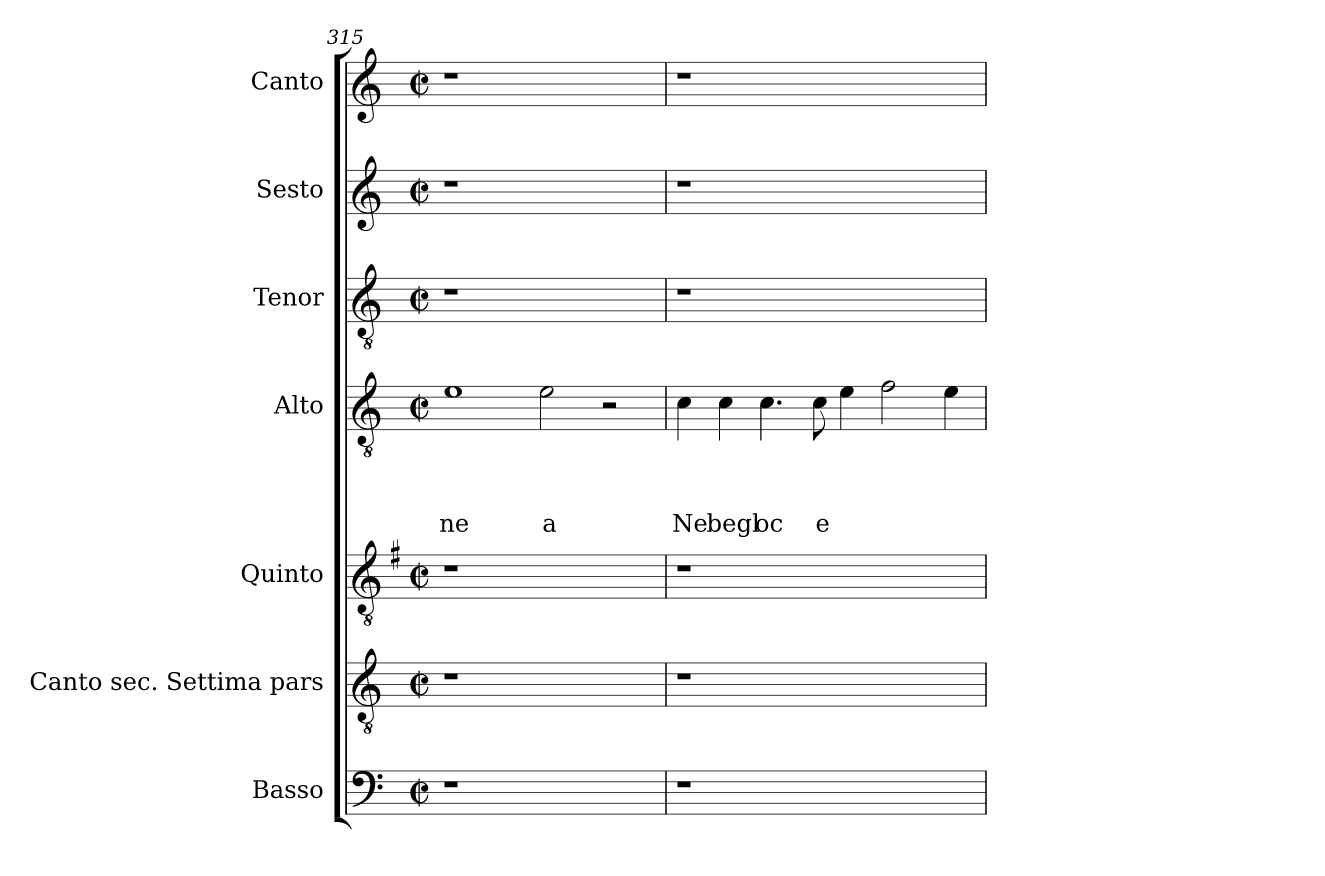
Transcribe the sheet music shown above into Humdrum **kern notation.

**kern	**kern	**kern	**kern	**text	**text	**text	**text	**kern	**kern	**kern
*part7	*part6	*part5	*part4	*part4	*part4	*part4	*part4	*part3	*part2	*part1
*staff7	*staff6	*staff5	*staff4	*staff4	*staff4	*staff4	*staff4	*staff3	*staff2	*staff1
*I"Basso	*I"Canto sec. Settima pars	*I"Quinto	*I"Alto	*	*	*	*	*I"Tenor	*I"Sesto	*I"Canto
*	*	*I'Quinto	*I'Alto	*	*	*	*	*I'Tenor	*I'Sesto	*I'Canto
*clefF4	*clefGv2	*clefGv2	*clefGv2	*	*	*	*	*clefGv2	*clefG2	*clefG2
*k[]	*k[]	*k[f#]	*k[]	*	*	*	*	*k[]	*k[]	*k[]
*C:	*C:	*G:	*C:	*	*	*	*	*C:	*C:	*C:
*M2/2	*M2/2	*M2/2	*M2/2	*	*	*	*	*M2/2	*M2/2	*M2/2
*met(c|)	*met(c|)	*met(c|)	*met(c|)	*	*	*	*	*met(c|)	*met(c|)	*met(c|)
=315	=315	=315	=315	=315	=315	=315	=315	=315	=315	=315
!	!	!	!	!	!	!	!LO:LY:b	!	!	!
1r	1r	1r	1e	.	.	.	ne	1r	1r	1r
!	!	!	!	!	!	!	!LO:LY:b	!	!	!
1ryy	1ryy	1ryy	2e\	.	.	.	a	1ryy	1ryy	1ryy
.	.	.	2r	.	.	.	.	.	.	.
=316	=316	=316	=316	=316	=316	=316	=316	=316	=316	=316
!	!	!	!	!	!	!	!LO:LY:b	!	!	!
1r	1r	1r	4c\	.	.	.	Ne	1r	1r	1r
!	!	!	!	!	!	!	!LO:LY:b	!	!	!
.	.	.	4c\	.	.	.	begl	.	.	.
!	!	!	!	!	!	!	!LO:LY:b	!	!	!
.	.	.	4.c\	.	.	.	oc	.	.	.
!	!	!	!	!	!	!	!LO:LY:b	!	!	!
.	.	.	8c\	.	.	.	e	.	.	.
1ryy	1ryy	1ryy	4e\	.	.	.	.	1ryy	1ryy	1ryy
.	.	.	2f\	.	.	.	.	.	.	.
.	.	.	4e\	.	.	.	.	.	.	.
=	=	=	=	=	=	=	=	=	=	=
*-	*-	*-	*-	*-	*-	*-	*-	*-	*-	*-
